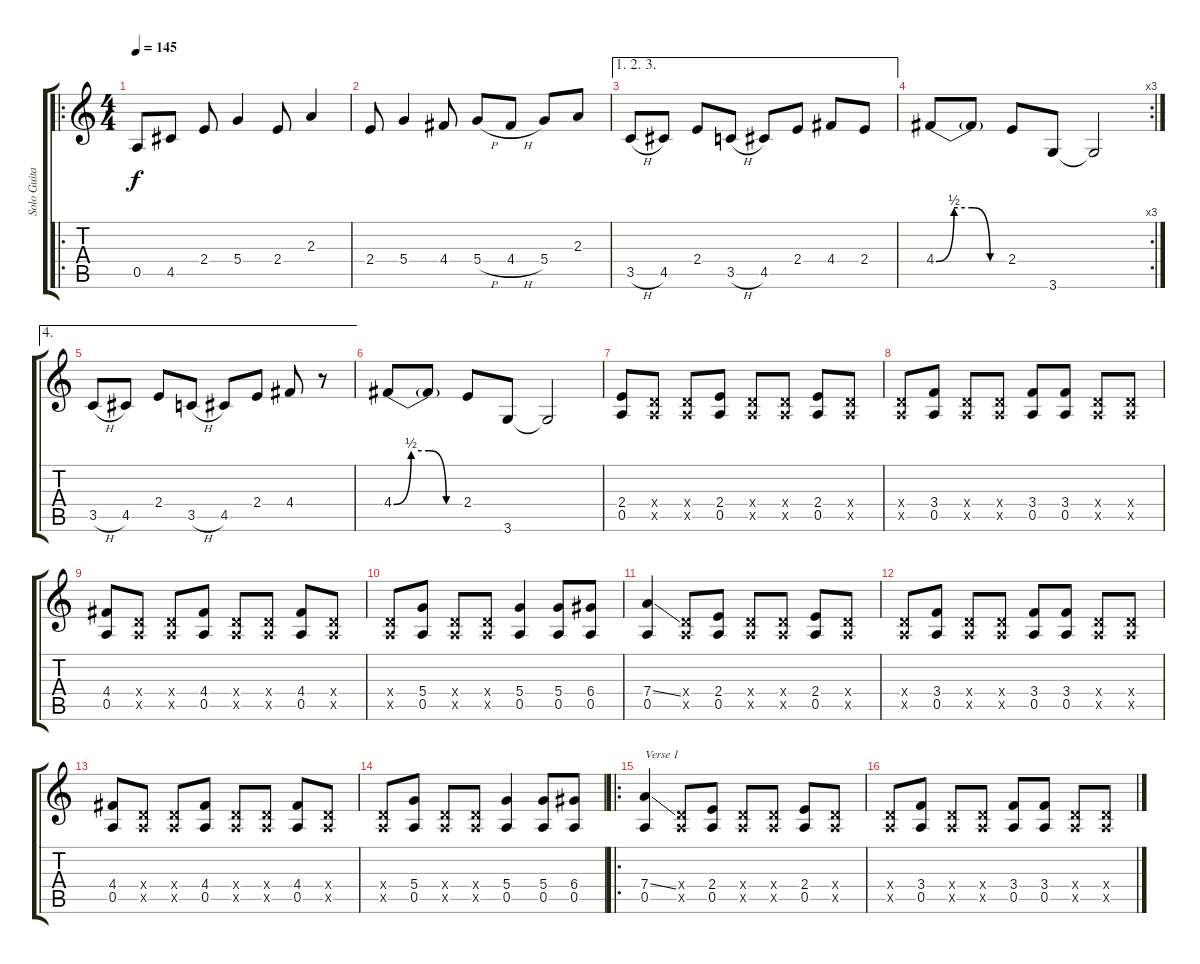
\track ("Solo Guitar" "Solo Guita") {instrument overdrivenguitar}
\staff {score tabs}
\tuning (E4 B3 G3 D3 A2 E2) {hide}
\ro
\ts (4 4)
\tempo 145
\clef g2
\ks c
0.5.8{dy f instrument overdrivenguitar} 4.5.8 2.4.8 5.4.4 2.4.8 2.3.4 |
2.4.8 5.4.4 4.4.8 5.4{h}.8 4.4{h}.8 5.4.8 2.3.8 |
\ae (1 2 3)
3.5{h}.8 4.5.8 2.4.8 3.5{h}.8 4.5.8 2.4.8 4.4.8 2.4.8 |
\rc 3
4.4{be (custom 0 0 15 2 30 2 45 0 60 0)}.8 4.4{t}.8 2.4.8 3.6.8 3.6{t}.2 |
\ae 4
3.5{h}.8 4.5.8 2.4.8 3.5{h}.8 4.5.8 2.4.8 4.4.8 r.8 |
4.4{be (custom 0 0 15 2 30 2 45 0 60 0)}.8 4.4{t}.8 2.4.8 3.6.8 3.6{t}.2 |
(2.4 0.5).8 (0.4{x} 0.5{x}).8 (0.4{x} 0.5{x}).8 (2.4 0.5).8 (0.4{x} 0.5{x}).8 (0.4{x} 0.5{x}).8 (2.4 0.5).8 (0.4{x} 0.5{x}).8 |
(0.4{x} 0.5{x}).8 (3.4 0.5).8 (0.4{x} 0.5{x}).8 (0.4{x} 0.5{x}).8 (3.4 0.5).8 (3.4 0.5).8 (0.4{x} 0.5{x}).8 (0.4{x} 0.5{x}).8 |
(4.4 0.5).8 (0.4{x} 0.5{x}).8 (0.4{x} 0.5{x}).8 (4.4 0.5).8 (0.4{x} 0.5{x}).8 (0.4{x} 0.5{x}).8 (4.4 0.5).8 (0.4{x} 0.5{x}).8 |
(0.4{x} 0.5{x}).8 (5.4 0.5).8 (0.4{x} 0.5{x}).8 (0.4{x} 0.5{x}).8 (5.4 0.5).4 (5.4 0.5).8 (6.4 0.5).8 |
(7.4{ss} 0.5).4 (0.4{x} 0.5{x}).8 (2.4 0.5).8 (0.4{x} 0.5{x}).8 (0.4{x} 0.5{x}).8 (2.4 0.5).8 (0.4{x} 0.5{x}).8 |
(0.4{x} 0.5{x}).8 (3.4 0.5).8 (0.4{x} 0.5{x}).8 (0.4{x} 0.5{x}).8 (3.4 0.5).8 (3.4 0.5).8 (0.4{x} 0.5{x}).8 (0.4{x} 0.5{x}).8 |
(4.4 0.5).8 (0.4{x} 0.5{x}).8 (0.4{x} 0.5{x}).8 (4.4 0.5).8 (0.4{x} 0.5{x}).8 (0.4{x} 0.5{x}).8 (4.4 0.5).8 (0.4{x} 0.5{x}).8 |
(0.4{x} 0.5{x}).8 (5.4 0.5).8 (0.4{x} 0.5{x}).8 (0.4{x} 0.5{x}).8 (5.4 0.5).4 (5.4 0.5).8 (6.4 0.5).8 |
\ro
(7.4{ss} 0.5).4{txt "Verse 1"} (0.4{x} 0.5{x}).8 (2.4 0.5).8 (0.4{x} 0.5{x}).8 (0.4{x} 0.5{x}).8 (2.4 0.5).8 (0.4{x} 0.5{x}).8 |
(0.4{x} 0.5{x}).8 (3.4 0.5).8 (0.4{x} 0.5{x}).8 (0.4{x} 0.5{x}).8 (3.4 0.5).8 (3.4 0.5).8 (0.4{x} 0.5{x}).8 (0.4{x} 0.5{x}).8
